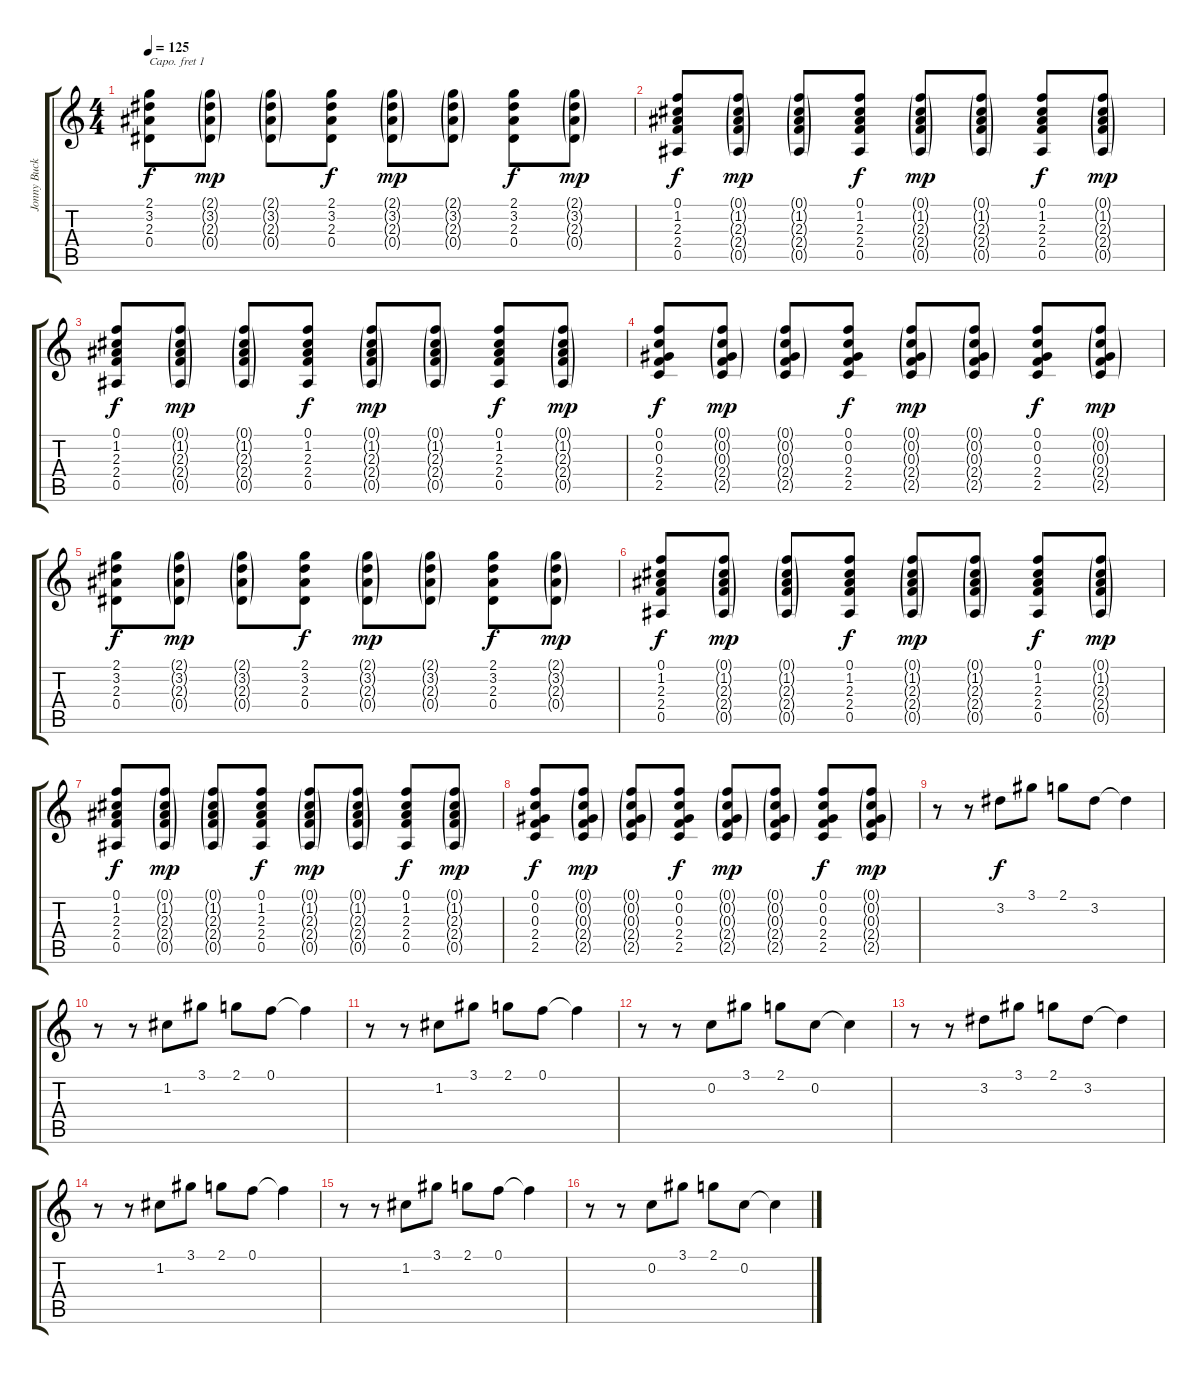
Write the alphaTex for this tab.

\track ("Jonny Buckland" "Jonny Buck") {instrument acousticguitarsteel}
\staff {score tabs}
\capo 1
\tuning (E4 B3 G3 D3 A2 E2) {hide}
\ts (4 4)
\tempo 125
\clef g2
\ks c
(2.1 3.2 2.3 0.4).8{dy f} (2.1{g} 3.2{g} 2.3{g} 0.4{g}).8{dy mp} (2.1{g} 3.2{g} 2.3{g} 0.4{g}).8 (2.1 3.2 2.3 0.4).8{dy f} (2.1{g} 3.2{g} 2.3{g} 0.4{g}).8{dy mp} (2.1{g} 3.2{g} 2.3{g} 0.4{g}).8 (2.1 3.2 2.3 0.4).8{dy f} (2.1{g} 3.2{g} 2.3{g} 0.4{g}).8{dy mp} |
(0.1 1.2 2.3 2.4 0.5).8{dy f} (0.1{g} 1.2{g} 2.3{g} 2.4{g} 0.5{g}).8{dy mp} (0.1{g} 1.2{g} 2.3{g} 2.4{g} 0.5{g}).8 (0.1 1.2 2.3 2.4 0.5).8{dy f} (0.1{g} 1.2{g} 2.3{g} 2.4{g} 0.5{g}).8{dy mp} (0.1{g} 1.2{g} 2.3{g} 2.4{g} 0.5{g}).8 (0.1 1.2 2.3 2.4 0.5).8{dy f} (0.1{g} 1.2{g} 2.3{g} 2.4{g} 0.5{g}).8{dy mp} |
(0.1 1.2 2.3 2.4 0.5).8{dy f} (0.1{g} 1.2{g} 2.3{g} 2.4{g} 0.5{g}).8{dy mp} (0.1{g} 1.2{g} 2.3{g} 2.4{g} 0.5{g}).8 (0.1 1.2 2.3 2.4 0.5).8{dy f} (0.1{g} 1.2{g} 2.3{g} 2.4{g} 0.5{g}).8{dy mp} (0.1{g} 1.2{g} 2.3{g} 2.4{g} 0.5{g}).8 (0.1 1.2 2.3 2.4 0.5).8{dy f} (0.1{g} 1.2{g} 2.3{g} 2.4{g} 0.5{g}).8{dy mp} |
(0.1 0.2 0.3 2.4 2.5).8{dy f} (0.1{g} 0.2{g} 0.3{g} 2.4{g} 2.5{g}).8{dy mp} (0.1{g} 0.2{g} 0.3{g} 2.4{g} 2.5{g}).8 (0.1 0.2 0.3 2.4 2.5).8{dy f} (0.1{g} 0.2{g} 0.3{g} 2.4{g} 2.5{g}).8{dy mp} (0.1{g} 0.2{g} 0.3{g} 2.4{g} 2.5{g}).8 (0.1 0.2 0.3 2.4 2.5).8{dy f} (0.1{g} 0.2{g} 0.3{g} 2.4{g} 2.5{g}).8{dy mp} |
(2.1 3.2 2.3 0.4).8{dy f} (2.1{g} 3.2{g} 2.3{g} 0.4{g}).8{dy mp} (2.1{g} 3.2{g} 2.3{g} 0.4{g}).8 (2.1 3.2 2.3 0.4).8{dy f} (2.1{g} 3.2{g} 2.3{g} 0.4{g}).8{dy mp} (2.1{g} 3.2{g} 2.3{g} 0.4{g}).8 (2.1 3.2 2.3 0.4).8{dy f} (2.1{g} 3.2{g} 2.3{g} 0.4{g}).8{dy mp} |
(0.1 1.2 2.3 2.4 0.5).8{dy f} (0.1{g} 1.2{g} 2.3{g} 2.4{g} 0.5{g}).8{dy mp} (0.1{g} 1.2{g} 2.3{g} 2.4{g} 0.5{g}).8 (0.1 1.2 2.3 2.4 0.5).8{dy f} (0.1{g} 1.2{g} 2.3{g} 2.4{g} 0.5{g}).8{dy mp} (0.1{g} 1.2{g} 2.3{g} 2.4{g} 0.5{g}).8 (0.1 1.2 2.3 2.4 0.5).8{dy f} (0.1{g} 1.2{g} 2.3{g} 2.4{g} 0.5{g}).8{dy mp} |
(0.1 1.2 2.3 2.4 0.5).8{dy f} (0.1{g} 1.2{g} 2.3{g} 2.4{g} 0.5{g}).8{dy mp} (0.1{g} 1.2{g} 2.3{g} 2.4{g} 0.5{g}).8 (0.1 1.2 2.3 2.4 0.5).8{dy f} (0.1{g} 1.2{g} 2.3{g} 2.4{g} 0.5{g}).8{dy mp} (0.1{g} 1.2{g} 2.3{g} 2.4{g} 0.5{g}).8 (0.1 1.2 2.3 2.4 0.5).8{dy f} (0.1{g} 1.2{g} 2.3{g} 2.4{g} 0.5{g}).8{dy mp} |
(0.1 0.2 0.3 2.4 2.5).8{dy f} (0.1{g} 0.2{g} 0.3{g} 2.4{g} 2.5{g}).8{dy mp} (0.1{g} 0.2{g} 0.3{g} 2.4{g} 2.5{g}).8 (0.1 0.2 0.3 2.4 2.5).8{dy f} (0.1{g} 0.2{g} 0.3{g} 2.4{g} 2.5{g}).8{dy mp} (0.1{g} 0.2{g} 0.3{g} 2.4{g} 2.5{g}).8 (0.1 0.2 0.3 2.4 2.5).8{dy f} (0.1{g} 0.2{g} 0.3{g} 2.4{g} 2.5{g}).8{dy mp} |
r.8 r.8 3.2.8{dy f} 3.1.8 2.1.8 3.2.8 3.2{t}.4 |
r.8 r.8 1.2.8 3.1.8 2.1.8 0.1.8 0.1{t}.4 |
r.8 r.8 1.2.8 3.1.8 2.1.8 0.1.8 0.1{t}.4 |
r.8 r.8 0.2.8 3.1.8 2.1.8 0.2.8 0.2{t}.4 |
r.8 r.8 3.2.8 3.1.8 2.1.8 3.2.8 3.2{t}.4 |
r.8 r.8 1.2.8 3.1.8 2.1.8 0.1.8 0.1{t}.4 |
r.8 r.8 1.2.8 3.1.8 2.1.8 0.1.8 0.1{t}.4 |
r.8 r.8 0.2.8 3.1.8 2.1.8 0.2.8 0.2{t}.4
